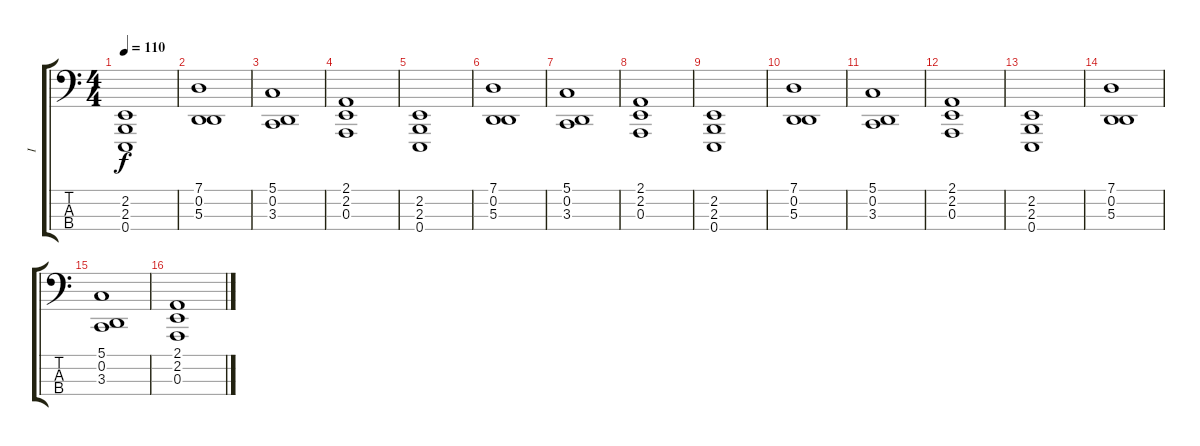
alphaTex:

\track ("I" "I") {instrument acousticgrandpiano}
\staff {score tabs}
\tuning (G2 D2 A1 E1) {hide}
\ts (4 4)
\tempo 110
\clef f4
\ks c
(2.2 2.3 0.4).1{dy f} |
(7.1 0.2 5.3).1 |
(5.1 0.2 3.3).1 |
(2.1 2.2 0.3).1 |
(2.2 2.3 0.4).1 |
(7.1 0.2 5.3).1 |
(5.1 0.2 3.3).1 |
(2.1 2.2 0.3).1 |
(2.2 2.3 0.4).1 |
(7.1 0.2 5.3).1 |
(5.1 0.2 3.3).1 |
(2.1 2.2 0.3).1 |
(2.2 2.3 0.4).1 |
(7.1 0.2 5.3).1 |
(5.1 0.2 3.3).1 |
(2.1 2.2 0.3).1
